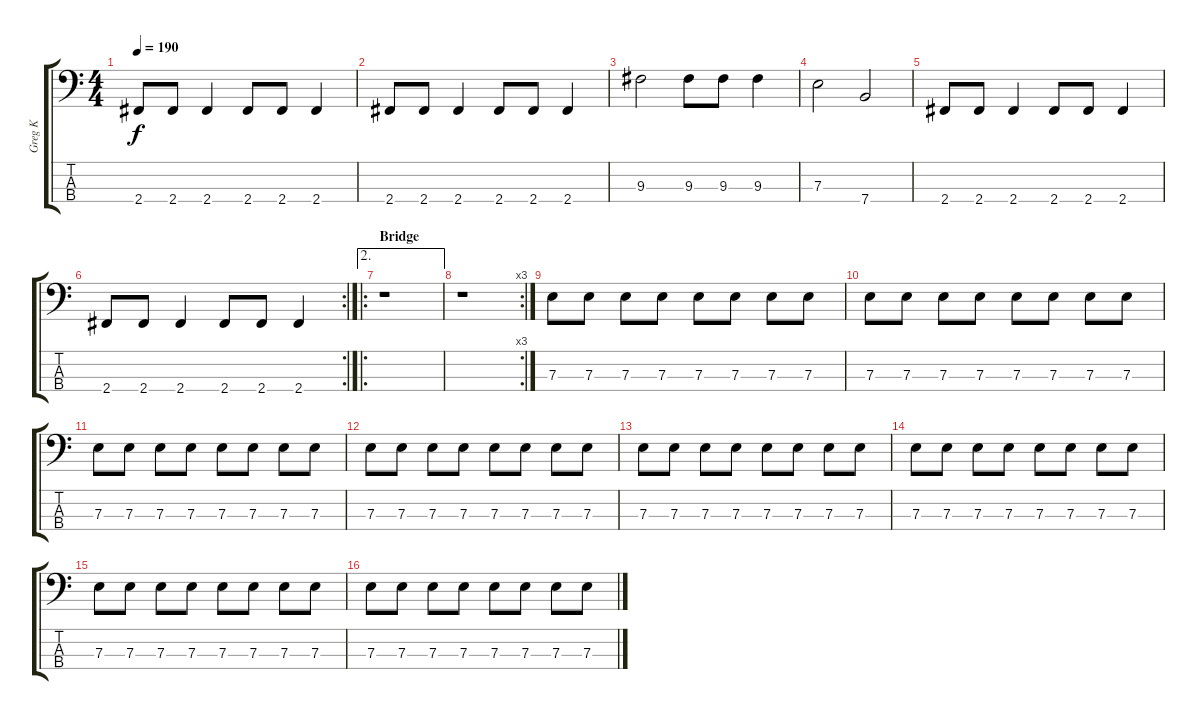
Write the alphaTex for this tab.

\track ("Greg K" "Greg K") {instrument electricbasspick}
\staff {score tabs}
\tuning (G2 D2 A1 E1) {hide}
\ts (4 4)
\tempo 190
\clef f4
\ks c
2.4.8{dy f} 2.4.8 2.4.4 2.4.8 2.4.8 2.4.4 |
2.4.8 2.4.8 2.4.4 2.4.8 2.4.8 2.4.4 |
9.3.2 9.3.8 9.3.8 9.3.4 |
7.3.2 7.4.2 |
2.4.8 2.4.8 2.4.4 2.4.8 2.4.8 2.4.4 |
\rc 2
2.4.8 2.4.8 2.4.4 2.4.8 2.4.8 2.4.4 |
\ae 2
\ro
\section ("" "Bridge")
r.1 |
\rc 3
r.1 |
7.3.8 7.3.8 7.3.8 7.3.8 7.3.8 7.3.8 7.3.8 7.3.8 |
7.3.8 7.3.8 7.3.8 7.3.8 7.3.8 7.3.8 7.3.8 7.3.8 |
7.3.8 7.3.8 7.3.8 7.3.8 7.3.8 7.3.8 7.3.8 7.3.8 |
7.3.8 7.3.8 7.3.8 7.3.8 7.3.8 7.3.8 7.3.8 7.3.8 |
7.3.8 7.3.8 7.3.8 7.3.8 7.3.8 7.3.8 7.3.8 7.3.8 |
7.3.8 7.3.8 7.3.8 7.3.8 7.3.8 7.3.8 7.3.8 7.3.8 |
7.3.8 7.3.8 7.3.8 7.3.8 7.3.8 7.3.8 7.3.8 7.3.8 |
7.3.8 7.3.8 7.3.8 7.3.8 7.3.8 7.3.8 7.3.8 7.3.8
